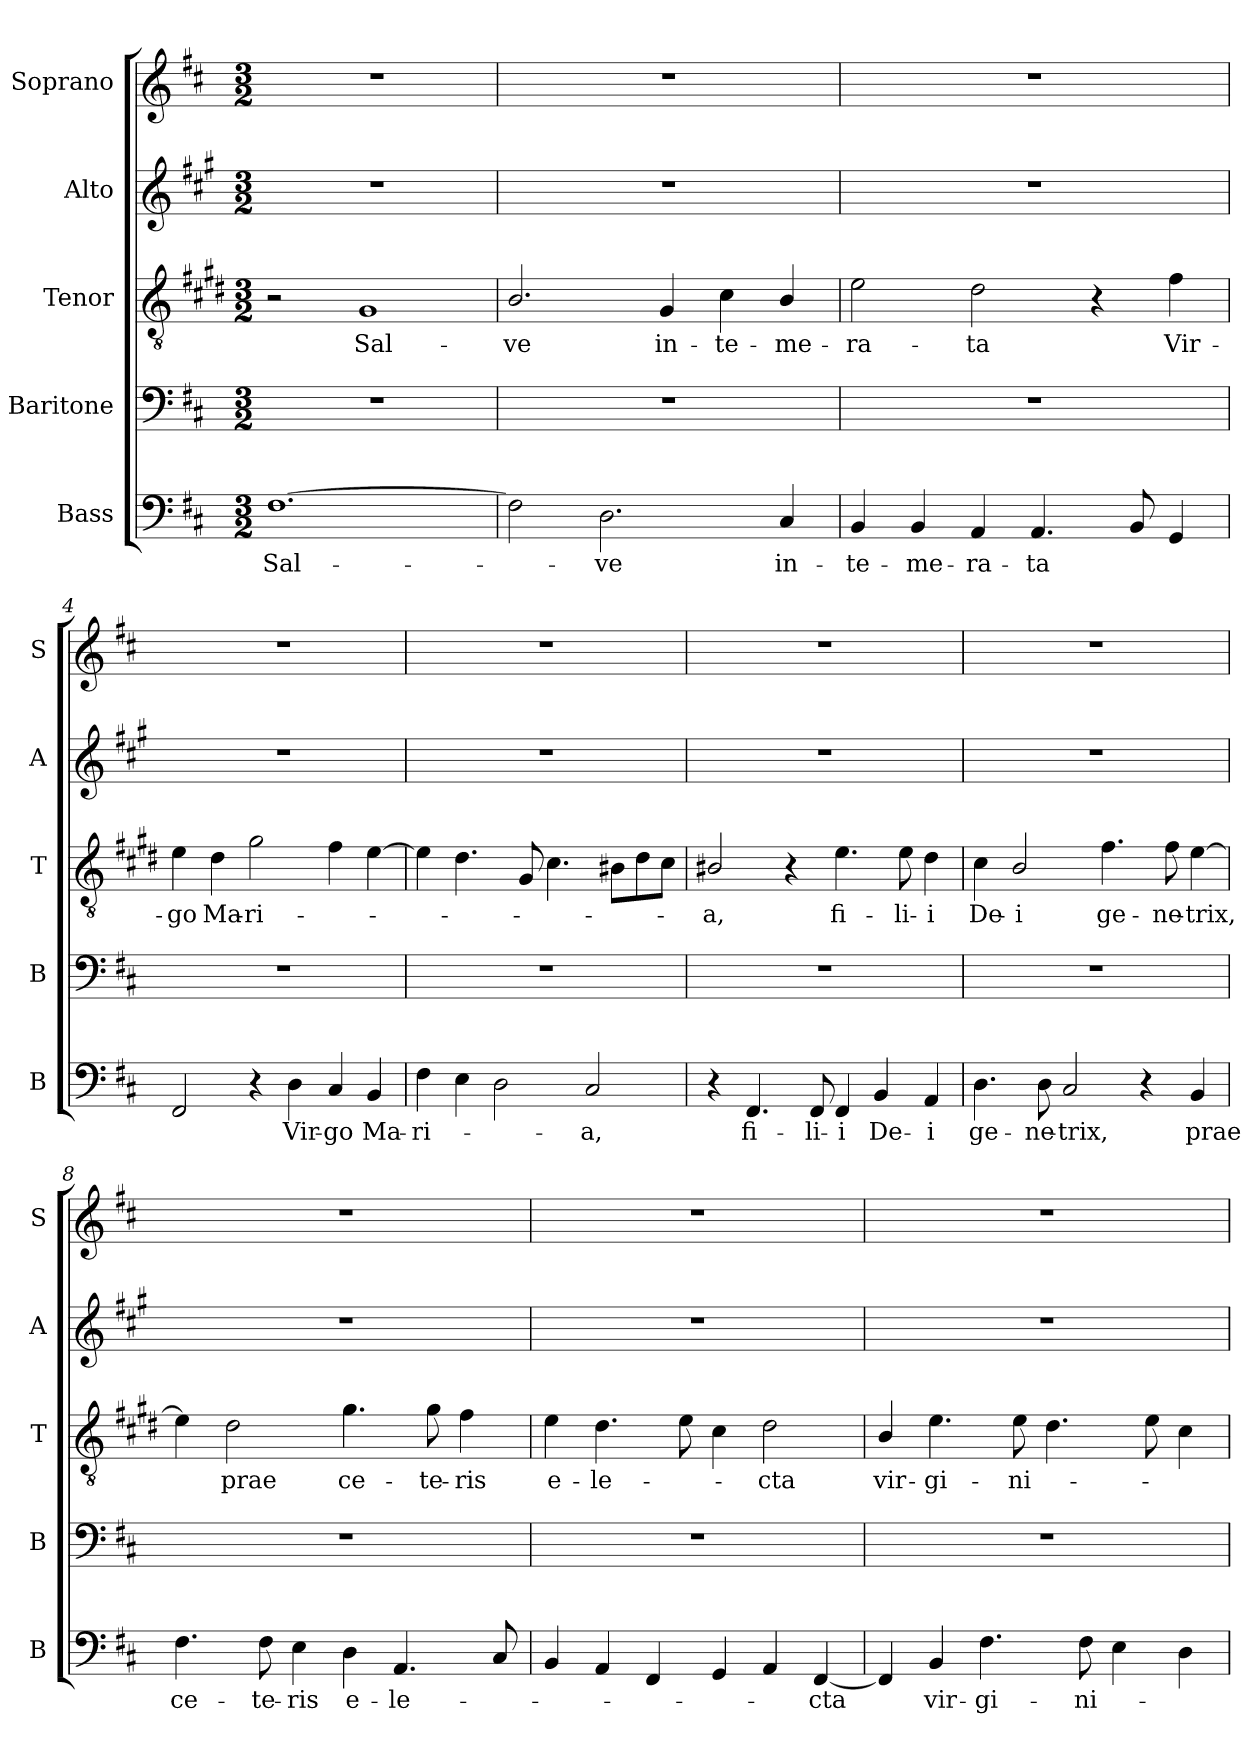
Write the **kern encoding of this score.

**kern	**text	**kern	**kern	**text	**kern	**kern
*part5	*part5	*part4	*part3	*part3	*part2	*part1
*staff5	*staff5	*staff4	*staff3	*staff3	*staff2	*staff1
*I"Bass	*	*I"Baritone	*I"Tenor	*	*I"Alto	*I"Soprano
*I'B	*	*I'B	*I'T	*	*I'A	*I'S
*clefF4	*	*clefF4	*clefGv2	*	*clefG2	*clefG2
*	*	*	*ITrd1c2	*	*ITrd4c7	*
*k[f#c#]	*	*k[f#c#]	*k[f#c#]	*	*k[f#c#]	*k[f#c#]
*D:	*	*D:	*D:	*	*D:	*D:
*M3/2	*	*M3/2	*M3/2	*	*M3/2	*M3/2
*MM110	*	*MM110	*MM110	*	*MM110	*MM110
=1	=1	=1	=1	=1	=1	=1
!	!LO:LY:b	!	!	!	!	!
[1.F#	Sal-	1.r	2r	.	1.r	1.r
!	!	!	!	!LO:LY:b	!	!
.	.	.	1F#	Sal-	.	.
=2	=2	=2	=2	=2	=2	=2
!	!	!	!	!LO:LY:b	!	!
2F#\]	.	1.r	2.A/	-ve	1.r	1.r
!	!LO:LY:b	!	!	!	!	!
2.D\	-ve	.	.	.	.	.
!	!	!	!	!LO:LY:b	!	!
.	.	.	4F#/	in-	.	.
!	!	!	!	!LO:LY:b	!	!
.	.	.	4B\	-te-	.	.
!	!LO:LY:b	!	!	!LO:LY:b	!	!
4C#/	in-	.	4A/	-me-	.	.
=3	=3	=3	=3	=3	=3	=3
!	!LO:LY:b	!	!	!LO:LY:b	!	!
4BB/	-te-	1.r	2d\	-ra-	1.r	1.r
!	!LO:LY:b	!	!	!	!	!
4BB/	-me-	.	.	.	.	.
!	!LO:LY:b	!	!	!LO:LY:b	!	!
4AA/	-ra-	.	2c#\	-ta	.	.
!	!LO:LY:b	!	!	!	!	!
4.AA/	-ta	.	.	.	.	.
.	.	.	4r	.	.	.
8BB/	.	.	.	.	.	.
!	!	!	!	!LO:LY:b	!	!
4GG/	.	.	4e\	Vir-	.	.
=4	=4	=4	=4	=4	=4	=4
!	!	!	!	!LO:LY:b	!	!
2FF#/	.	1.r	4d\	-go	1.r	1.r
!	!	!	!	!LO:LY:b	!	!
.	.	.	4c#\	Ma-	.	.
!	!	!	!	!LO:LY:b	!	!
4r	.	.	2f#\	-ri-	.	.
!	!LO:LY:b	!	!	!	!	!
4D\	Vir-	.	.	.	.	.
!	!LO:LY:b	!	!	!	!	!
4C#/	-go	.	4e\	.	.	.
!	!LO:LY:b	!	!	!	!	!
4BB/	Ma-	.	[4d\	.	.	.
=5	=5	=5	=5	=5	=5	=5
!	!LO:LY:b	!	!	!	!	!
4F#\	-ri-	1.r	4d\]	.	1.r	1.r
4E\	.	.	4.c#\	.	.	.
2D\	.	.	.	.	.	.
.	.	.	8F#/	.	.	.
.	.	.	4.B\	.	.	.
!	!LO:LY:b	!	!	!	!	!
2C#/	-a,	.	.	.	.	.
.	.	.	8A#X\L	.	.	.
.	.	.	8c#\	.	.	.
.	.	.	8B\J	.	.	.
!!LO:LB:g=z
=6	=6	=6	=6	=6	=6	=6
!	!	!	!	!LO:LY:b	!	!
4r	.	1.r	2A#X/	-a,	1.r	1.r
!	!LO:LY:b	!	!	!	!	!
4.FF#/	fi-	.	.	.	.	.
.	.	.	4r	.	.	.
!	!LO:LY:b	!	!	!	!	!
8FF#/	-li-	.	.	.	.	.
!	!LO:LY:b	!	!	!LO:LY:b	!	!
4FF#/	-i	.	4.d\	fi-	.	.
!	!LO:LY:b	!	!	!	!	!
4BB/	De-	.	.	.	.	.
!	!	!	!	!LO:LY:b	!	!
.	.	.	8d\	-li-	.	.
!	!LO:LY:b	!	!	!LO:LY:b	!	!
4AA/	-i	.	4c#\	-i	.	.
=7	=7	=7	=7	=7	=7	=7
!	!LO:LY:b	!	!	!LO:LY:b	!	!
4.D\	ge-	1.r	4B\	De-	1.r	1.r
!	!	!	!	!LO:LY:b	!	!
.	.	.	2A/	-i	.	.
!	!LO:LY:b	!	!	!	!	!
8D\	-ne-	.	.	.	.	.
!	!LO:LY:b	!	!	!	!	!
2C#/	-trix,	.	.	.	.	.
!	!	!	!	!LO:LY:b	!	!
.	.	.	4.e\	ge-	.	.
4r	.	.	.	.	.	.
!	!	!	!	!LO:LY:b	!	!
.	.	.	8e\	-ne-	.	.
!	!LO:LY:b	!	!	!LO:LY:b	!	!
4BB/	prae	.	[4d\	-trix,	.	.
=8	=8	=8	=8	=8	=8	=8
!	!LO:LY:b	!	!	!	!	!
4.F#\	ce-	1.r	4d\]	.	1.r	1.r
!	!	!	!	!LO:LY:b	!	!
.	.	.	2c#\	prae	.	.
!	!LO:LY:b	!	!	!	!	!
8F#\	-te-	.	.	.	.	.
!	!LO:LY:b	!	!	!	!	!
4E\	-ris	.	.	.	.	.
!	!LO:LY:b	!	!	!LO:LY:b	!	!
4D\	e-	.	4.f#\	ce-	.	.
!	!LO:LY:b	!	!	!	!	!
4.AA/	-le-	.	.	.	.	.
!	!	!	!	!LO:LY:b	!	!
.	.	.	8f#\	-te-	.	.
!	!	!	!	!LO:LY:b	!	!
.	.	.	4e\	-ris	.	.
8C#/	.	.	.	.	.	.
=9	=9	=9	=9	=9	=9	=9
!	!	!	!	!LO:LY:b	!	!
4BB/	.	1.r	4d\	e-	1.r	1.r
!	!	!	!	!LO:LY:b	!	!
4AA/	.	.	4.c#\	-le-	.	.
4FF#/	.	.	.	.	.	.
.	.	.	8d\	.	.	.
4GG/	.	.	4B\	.	.	.
!	!	!	!	!LO:LY:b	!	!
4AA/	.	.	2c#\	-cta	.	.
!	!LO:LY:b	!	!	!	!	!
[4FF#/	-cta	.	.	.	.	.
!!LO:PB:g=z
=10	=10	=10	=10	=10	=10	=10
!	!	!	!	!LO:LY:b	!	!
4FF#/]	.	1.r	4A/	vir-	1.r	1.r
!	!LO:LY:b	!	!	!LO:LY:b	!	!
4BB/	vir-	.	4.d\	-gi-	.	.
!	!LO:LY:b	!	!	!	!	!
4.F#\	-gi-	.	.	.	.	.
!	!	!	!	!LO:LY:b	!	!
.	.	.	8d\	-ni-	.	.
.	.	.	4.c#\	.	.	.
!	!LO:LY:b	!	!	!	!	!
8F#\	-ni-	.	.	.	.	.
4E\	.	.	.	.	.	.
.	.	.	8d\	.	.	.
4D\	.	.	4B\	.	.	.
=	=	=	=	=	=	=
*-	*-	*-	*-	*-	*-	*-
